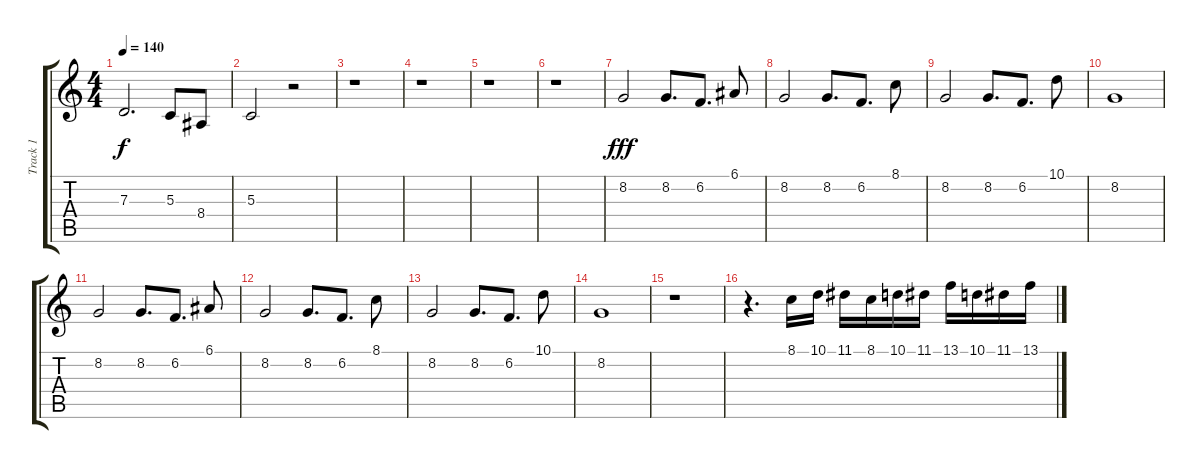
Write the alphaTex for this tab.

\track ("Track 1" "Track 1") {instrument brasssection}
\staff {score tabs}
\tuning (E4 B3 G3 D3 A2 E2) {hide}
\ts (4 4)
\tempo 140
\clef g2
\ks c
7.3.2{d dy f} 5.3.8 8.4.8 |
5.3.2 r.2 |
r.1 |
r.1 |
r.1 |
r.1 |
8.2.2{dy fff volume 16 instrument brasssection} 8.2.8{d} 6.2.8{d} 6.1.8 |
8.2.2 8.2.8{d} 6.2.8{d} 8.1.8 |
8.2.2 8.2.8{d} 6.2.8{d} 10.1.8 |
8.2.1 |
8.2.2 8.2.8{d} 6.2.8{d} 6.1.8 |
8.2.2 8.2.8{d} 6.2.8{d} 8.1.8 |
8.2.2 8.2.8{d} 6.2.8{d} 10.1.8 |
8.2.1 |
r.1 |
r.4{d instrument stringensemble1} 8.1.16 10.1.16 11.1.16 8.1.16 10.1.16 11.1.16 13.1.16 10.1.16 11.1.16 13.1.16
